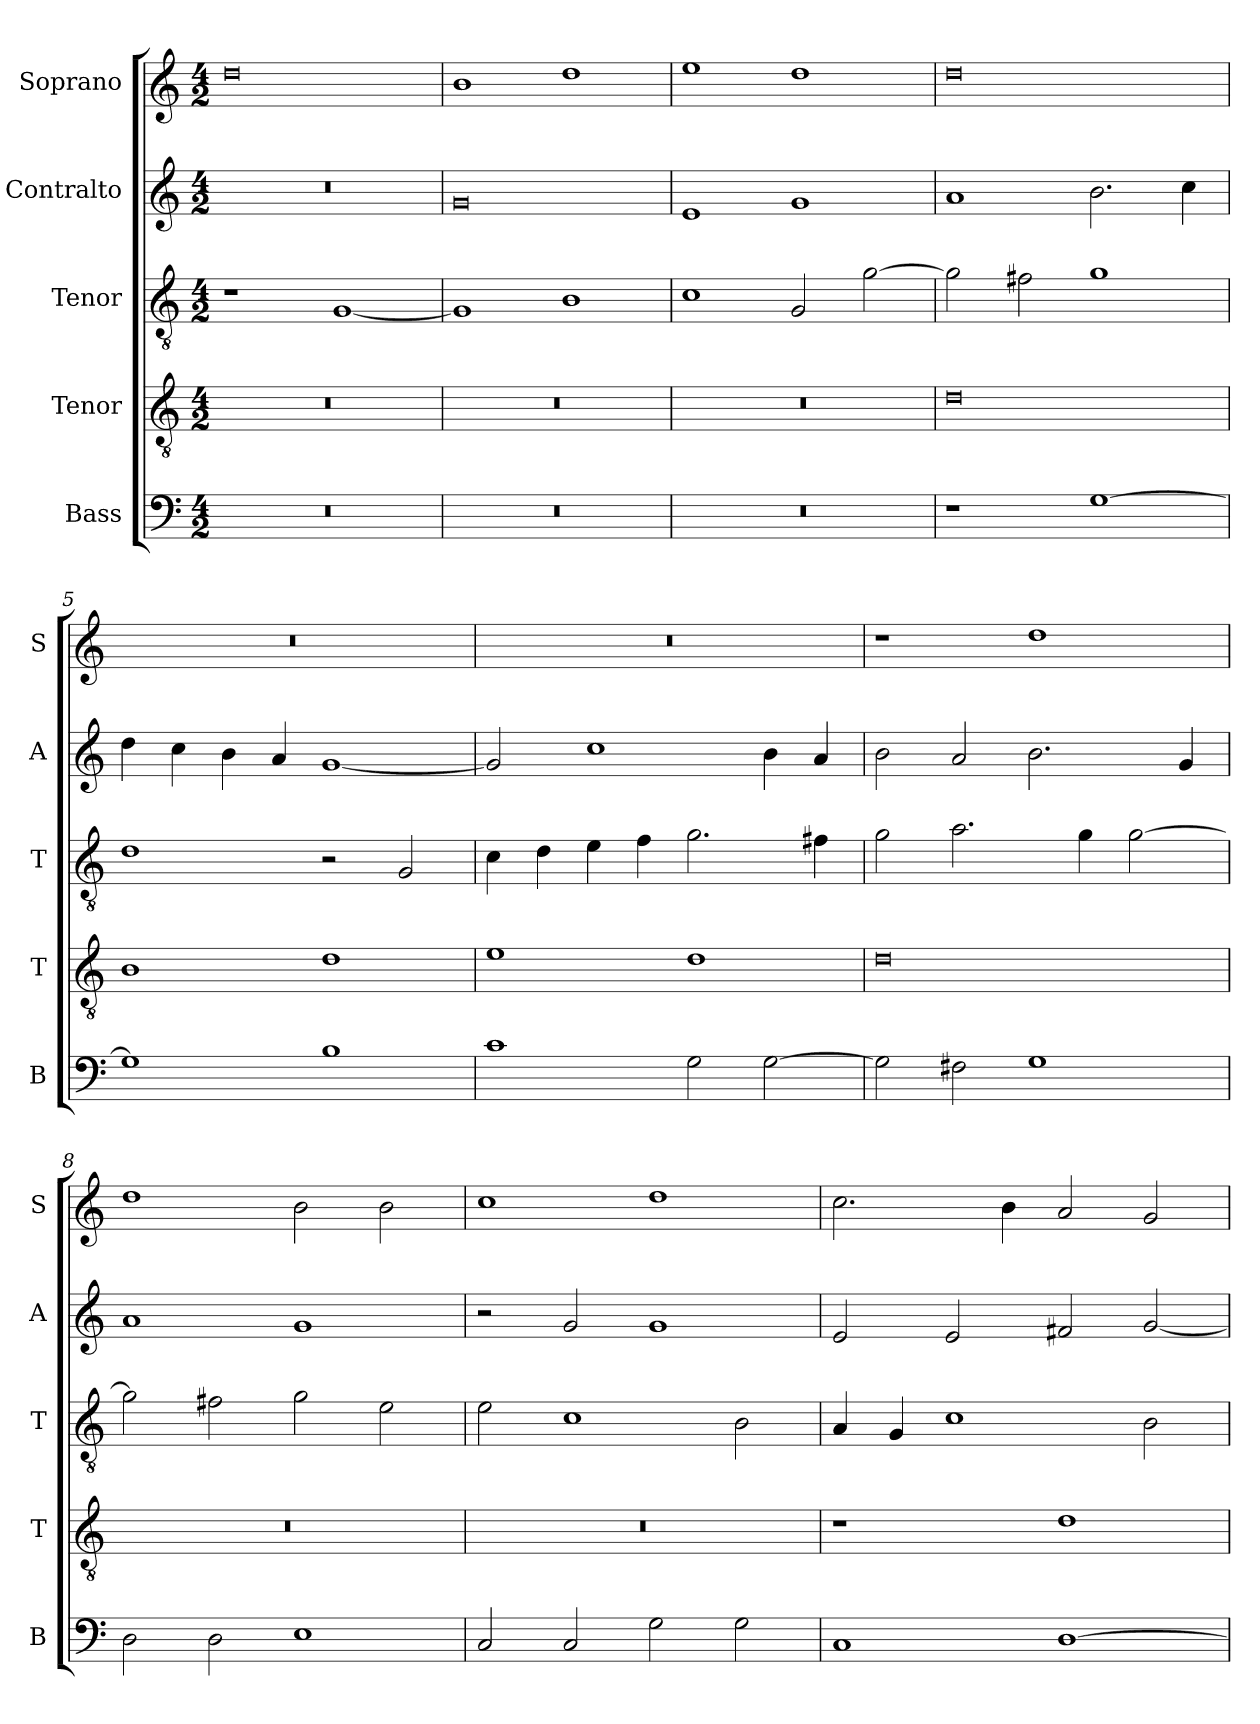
**kern	**kern	**kern	**kern	**kern
*part5	*part4	*part3	*part2	*part1
*staff5	*staff4	*staff3	*staff2	*staff1
*I"Bass	*I"Tenor	*I"Tenor	*I"Contralto	*I"Soprano
*I'B	*I'T	*I'T	*I'A	*I'S
*clefF4	*clefGv2	*clefGv2	*clefG2	*clefG2
*k[]	*k[]	*k[]	*k[]	*k[]
*G:mix	*G:mix	*G:mix	*G:mix	*G:mix
*M4/2	*M4/2	*M4/2	*M4/2	*M4/2
=1	=1	=1	=1	=1
0r	0r	1r	0r	0dd
.	.	[1G	.	.
=2	=2	=2	=2	=2
0r	0r	1G]	0g	1b
.	.	1B	.	1dd
=3	=3	=3	=3	=3
0r	0r	1c	1e	1ee
.	.	2G	1g	1dd
.	.	[2g	.	.
=4	=4	=4	=4	=4
1r	0d	2g]	1a	0dd
.	.	2f#X	.	.
[1G	.	1g	2.b	.
.	.	.	4cc	.
=5	=5	=5	=5	=5
1G]	1B	1d	4dd	0r
.	.	.	4cc	.
.	.	.	4b	.
.	.	.	4a	.
1B	1d	2r	[1g	.
.	.	2G	.	.
=6	=6	=6	=6	=6
1c	1e	4c	2g]	0r
.	.	4d	.	.
.	.	4e	1cc	.
.	.	4f	.	.
2G	1d	2.g	.	.
[2G	.	.	4b	.
.	.	4f#X	4a	.
=7	=7	=7	=7	=7
2G]	0d	2g	2b	1r
2F#X	.	2.a	2a	.
1G	.	.	2.b	1dd
.	.	4g	.	.
.	.	[2g	.	.
.	.	.	4g	.
=8	=8	=8	=8	=8
2D	0r	2g]	1a	1dd
2D	.	2f#X	.	.
1E	.	2g	1g	2b
.	.	2e	.	2b
=9	=9	=9	=9	=9
2C	0r	2e	2r	1cc
2C	.	1c	2g	.
2G	.	.	1g	1dd
2G	.	2B	.	.
=10	=10	=10	=10	=10
1C	1r	4A	2e	2.cc
.	.	4G	.	.
.	.	1c	2e	.
.	.	.	.	4b
[1D	1d	.	2f#X	2a
.	.	2B	[2g	2g
=	=	=	=	=
*-	*-	*-	*-	*-
